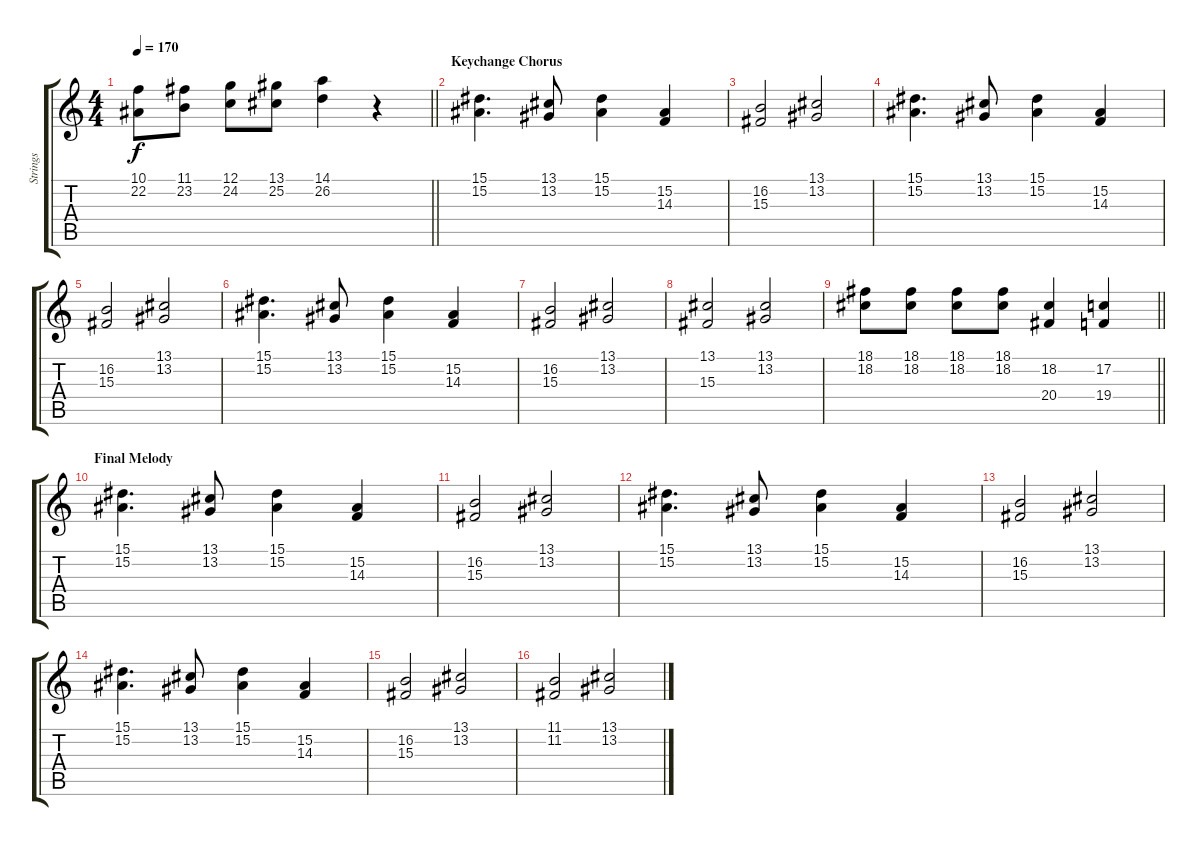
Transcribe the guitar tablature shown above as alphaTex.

\track ("Strings" "Strings") {instrument stringensemble1}
\staff {score tabs}
\tuning (C4 G3 Eb3 Bb2 F2 C2) {hide}
\ts (4 4)
\tempo 170
\clef g2
\barLineRight lightlight
\ks c
(10.1 22.2).8{dy f} (11.1 23.2).8 (12.1 24.2).8 (13.1 25.2).8 (14.1 26.2).4 r.4 |
\section ("" "Keychange Chorus")
(15.1 15.2).4{d} (13.1 13.2).8 (15.1 15.2).4 (15.2 14.3).4 |
(16.2 15.3).2 (13.1 13.2).2 |
(15.1 15.2).4{d} (13.1 13.2).8 (15.1 15.2).4 (15.2 14.3).4 |
(16.2 15.3).2 (13.1 13.2).2 |
(15.1 15.2).4{d} (13.1 13.2).8 (15.1 15.2).4 (15.2 14.3).4 |
(16.2 15.3).2 (13.1 13.2).2 |
(13.1 15.3).2 (13.1 13.2).2 |
\barLineRight lightlight
(18.1 18.2).8 (18.1 18.2).8 (18.1 18.2).8 (18.1 18.2).8 (18.2 20.4).4 (17.2 19.4).4 |
\section ("" "Final Melody")
(15.1 15.2).4{d} (13.1 13.2).8 (15.1 15.2).4 (15.2 14.3).4 |
(16.2 15.3).2 (13.1 13.2).2 |
(15.1 15.2).4{d} (13.1 13.2).8 (15.1 15.2).4 (15.2 14.3).4 |
(16.2 15.3).2 (13.1 13.2).2 |
(15.1 15.2).4{d} (13.1 13.2).8 (15.1 15.2).4 (15.2 14.3).4 |
(16.2 15.3).2 (13.1 13.2).2 |
(11.1 11.2).2 (13.1 13.2).2
